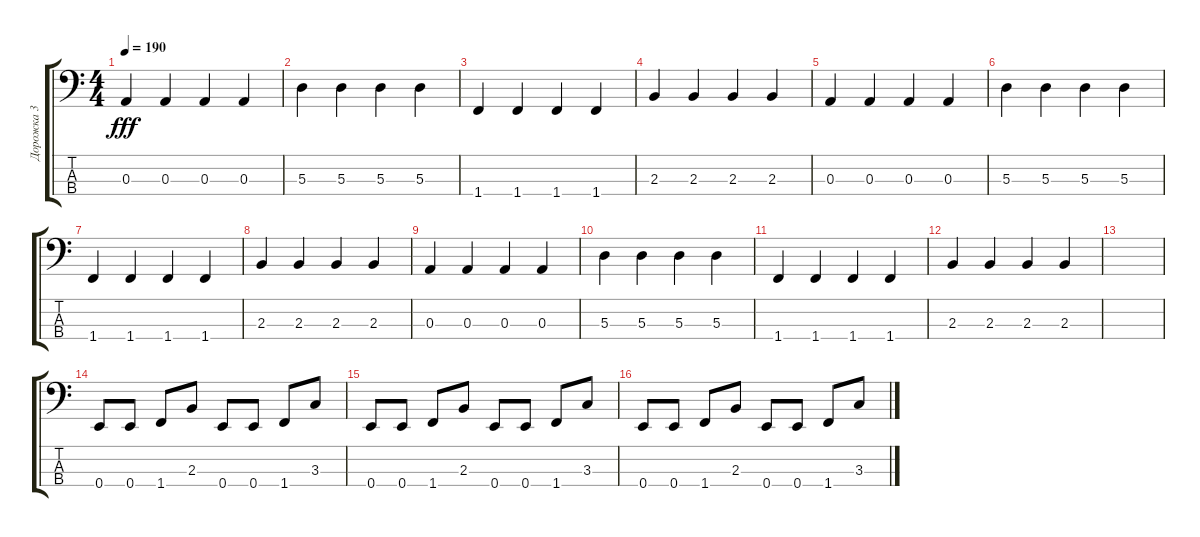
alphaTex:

\track ("Дорожка 3" "Дорожка 3") {instrument electricbassfinger}
\staff {score tabs}
\tuning (G2 D2 A1 E1) {hide}
\ts (4 4)
\tempo 190
\clef f4
\ks c
0.3.4{dy fff} 0.3.4 0.3.4 0.3.4 |
5.3.4 5.3.4 5.3.4 5.3.4 |
1.4.4 1.4.4 1.4.4 1.4.4 |
2.3.4 2.3.4 2.3.4 2.3.4 |
0.3.4 0.3.4 0.3.4 0.3.4 |
5.3.4 5.3.4 5.3.4 5.3.4 |
1.4.4 1.4.4 1.4.4 1.4.4 |
2.3.4 2.3.4 2.3.4 2.3.4 |
0.3.4 0.3.4 0.3.4 0.3.4 |
5.3.4 5.3.4 5.3.4 5.3.4 |
1.4.4 1.4.4 1.4.4 1.4.4 |
2.3.4 2.3.4 2.3.4 2.3.4 |
|
0.4.8 0.4.8 1.4.8 2.3.8 0.4.8 0.4.8 1.4.8 3.3.8 |
0.4.8 0.4.8 1.4.8 2.3.8 0.4.8 0.4.8 1.4.8 3.3.8 |
0.4.8 0.4.8 1.4.8 2.3.8 0.4.8 0.4.8 1.4.8 3.3.8
